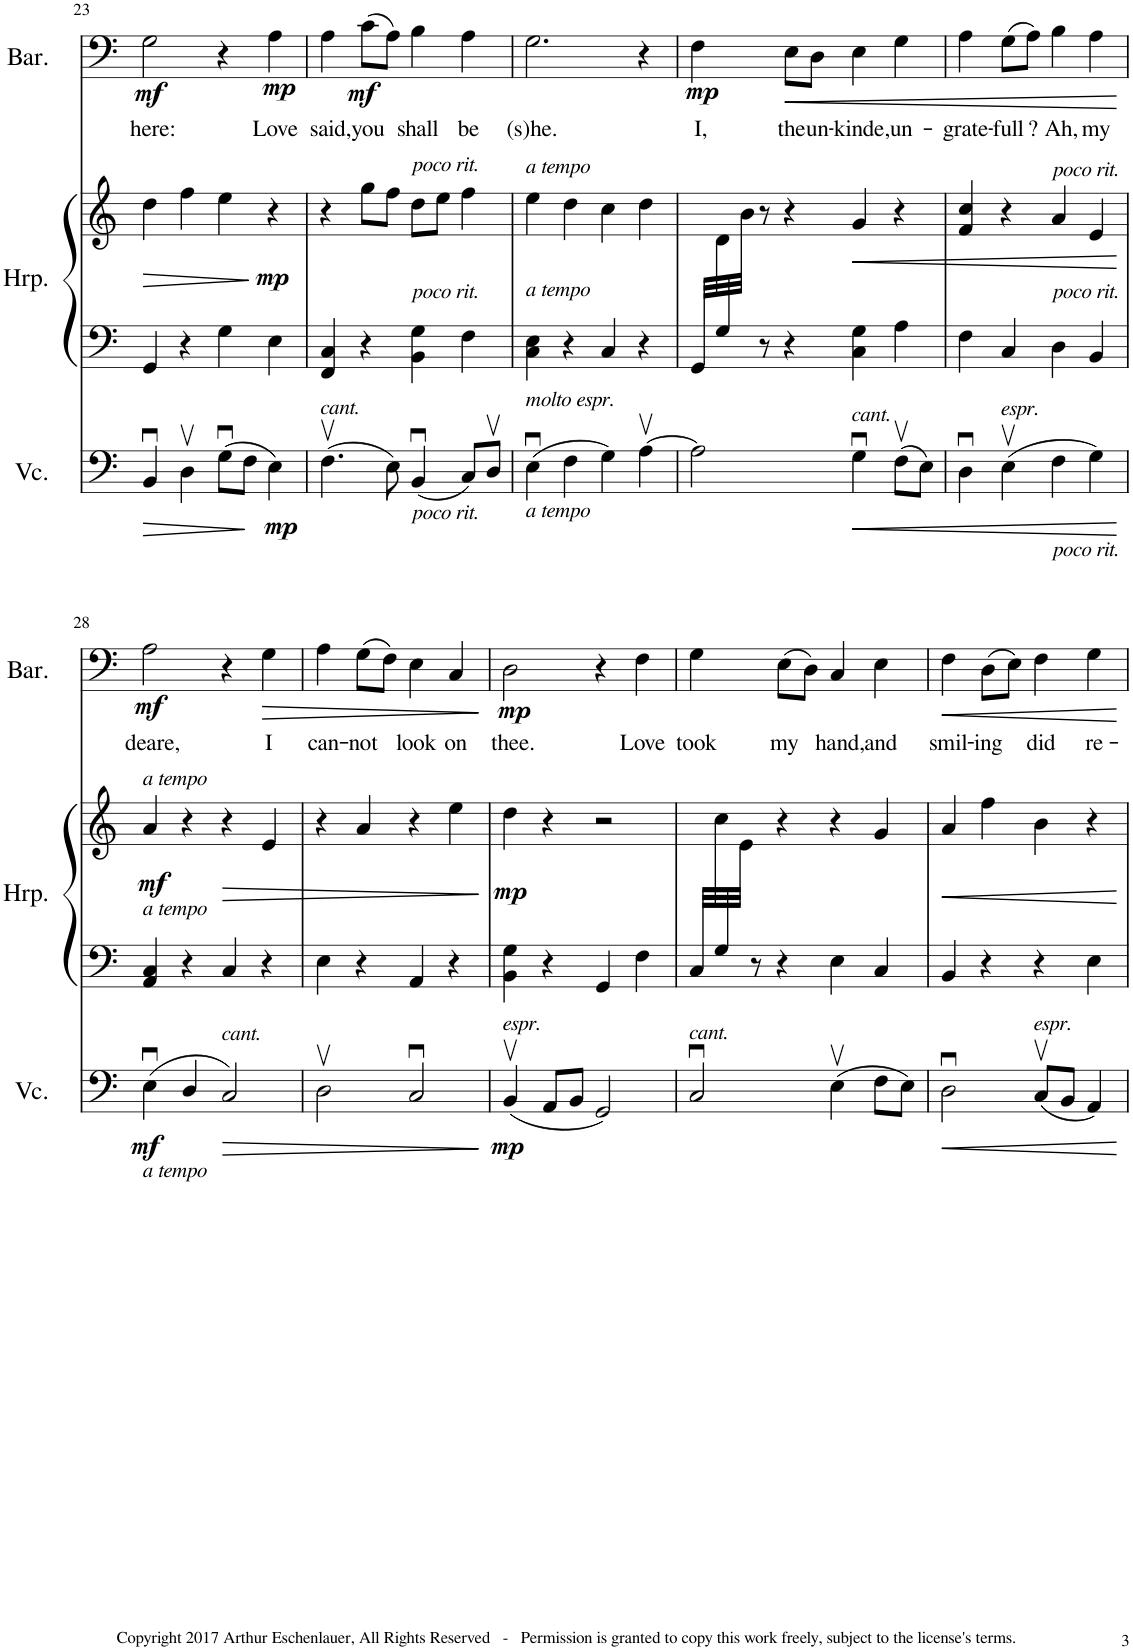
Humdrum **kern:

**kern	**dynam	**kern	**kern	**dynam	**harte	**kern	**text	**dynam
*part3	*part3	*part2	*part2	*part2	*part2	*part1	*part1	*part1
*staff4	*staff4	*staff3	*staff2	*staff2/3	*	*staff1	*staff1	*staff1
*I"Violoncello	*	*I"Harp	*	*	*	*I"Baritone	*	*
*I'Vc.	*	*I'Hrp.	*	*	*	*I'Bar.	*	*
!!LO:PB:g=z
*clefF4	*	*clefF4	*clefG2	*	*	*clefF4	*	*
*k[]	*	*k[]	*k[]	*	*	*k[]	*	*
*M4/4	*	*M4/4	*M4/4	*	*	*M4/4	*	*
=23	=23	=23	=23	=23	=23	=23	=23	=23
!	!LO:HP:b	!	!	!LO:HP:b	!	!	!LO:LY:b	!LO:DY:b
4BBu/	>	4GG/	4dd\	>	G:maj	2G\	here:	mf
4Dv\	.	4r	4ff\	.	.	.	.	.
(8Gu\L	.	4G\	4ee\	.	C:maj	4r	.	.
8F\J	.	.	.	.	.	.	.	.
!	!LO:DY:n=1:b	!	!	!LO:DY:n=1:b	!LO:H:kt=7	!	!LO:LY:b	!LO:DY:b
4E\)	] mp	4E\	4r	] mp	C:7	4A\	Love	mp
=24	=24	=24	=24	=24	=24	=24	=24	=24
!LO:TX:a:i:t=cant.	!	!	!	!	!	!	!	!
!	!	!	!	!	!	!	!LO:LY:b	!
(4.Fv\	.	4FF/ 4C/	4r	.	F:maj	4A\	said,	.
!	!	!	!	!	!LO:H:kt=9	!	!LO:LY:b	!LO:DY:b
.	.	4r	8gg\L	.	F:9	(8c\L	you	mf
8E\)	.	.	8ff\J	.	.	8A\J)	.	.
!	!	!	!	!	!	!LO:TX:b:i:t=poco rit.	!	!
!	!	!LO:TX:a:i:t=poco rit.	!	!	!	!	!	!
!LO:TX:b:i:t=poco rit.	!	!	!	!	!	!	!	!
!	!	!	!	!	!	!	!LO:LY:b	!
(4BBu/	.	4BB\ 4G\	8dd\L	.	G:maj	4B\	shall	.
.	.	.	8een\J	.	.	.	.	.
!	!	!	!	!	!LO:H:kt=7	!	!LO:LY:b	!
8C/L)	.	4F\	4ff\	.	G:7	4A\	be	.
8Dv/J	.	.	.	.	.	.	.	.
=25	=25	=25	=25	=25	=25	=25	=25	=25
!	!	!	!	!	!	!LO:TX:b:i:t=a tempo	!	!
!	!	!LO:TX:a:i:t=a tempo	!	!	!	!	!	!
!LO:TX:b:i:t=a tempo	!	!	!	!	!	!	!	!
!LO:TX:a:i:t=molto espr.	!	!	!	!	!	!	!	!
!	!	!	!	!	!	!	!LO:LY:b	!
(4Eu\	.	4C\ 4E\	4ee\	.	C:maj	2.G\	(s)he.	.
4F\	.	4r	4dd\	.	.	.	.	.
4G\)	.	4C/	4cc\	.	.	.	.	.
!	!	!	!	!	!LO:H:kt=7	!	!	!
[4Av\	.	4r	4dd\	.	D:7	4r	.	.
=26	=26	=26	=26	=26	=26	=26	=26	=26
*	*	*	*^	*	*	*	*	*
!	!	!	!	!	!	!LO:H:kt=7	!	!LO:LY:b	!LO:DY:b
2A\]	.	32GG/LLL	8ryy	32ryy	.	G:7	4F\	I,	mp
.	.	32ryy	.	32d\	.	.	.	.	.
.	.	32G/	.	32ryy	.	.	.	.	.
.	.	32ryy	.	32b\JJJ	.	.	.	.	.
.	.	8r	8r	2..ryy	.	.	.	.	.
!	!	!	!	!	!	!	!	!LO:LY:b	!LO:HP:b
.	.	4r	4r	.	.	.	8E\L	the	<
!	!	!	!	!	!	!	!	!LO:LY:b	!
.	.	.	.	.	.	.	8D\J	un-	.
!LO:TX:a:i:t=cant.	!	!	!	!	!	!	!	!	!
!	!LO:HP:b	!	!	!	!LO:HP:b	!	!	!LO:LY:b	!
4Gu\	<	4C\ 4G\	4g/	.	<	C:maj	4E\	-kinde,	.
!	!	!	!	!	!	!LO:H:kt=m7	!	!LO:LY:b	!
(8Fv\L	.	4A\	4r	.	.	A:min7	4G\	un-	.
8E\J)	.	.	.	.	.	.	.	.	.
*	*	*	*v	*v	*	*	*	*	*
=27	=27	=27	=27	=27	=27	=27	=27	=27
!	!	!	!	!	!LO:H:kt=m7	!	!LO:LY:b	!
4Du\	.	4F\	4f/ 4cc/	.	D:min7	4A\	-grate-	.
!LO:TX:a:i:t=espr.	!	!	!	!	!	!	!	!
!	!	!	!	!	!LO:H:kt=m7	!	!LO:LY:b	!
(4Ev\	.	4C/	4r	.	F:min7	(8G\L	-full	.
!	!	!	!	!	!	!	!LO:LY:b	!
.	.	.	.	.	.	8A\J)	?	.
!	!	!	!	!	!	!LO:TX:b:i:t=poco rit.	!	!
!	!	!LO:TX:a:i:t=poco rit.	!	!	!	!	!	!
!LO:TX:b:i:t=poco rit.	!	!	!	!	!	!	!	!
!	!	!	!	!	!	!	!LO:LY:b	!
4F\	.	4D\	4an/	.	B:maj	4B\	Ah,	.
!	!	!	!	!	!	!	!LO:LY:b	!
4G\)	.	4BB/	4en/	.	D:maj	4A\	my	.
.	[	.	.	[	.	.	.	[
!!LO:LB:g=z
=28	=28	=28	=28	=28	=28	=28	=28	=28
!	!	!	!	!	!	!LO:TX:b:i:t=a tempo	!	!
!	!	!LO:TX:a:i:t=a tempo	!	!	!	!	!	!
!LO:TX:b:i:t=a tempo	!	!	!	!	!	!	!	!
!	!LO:DY:b	!	!	!LO:DY:b	!LO:H:kt=m	!	!LO:LY:b	!LO:DY:b
(4Eu\	mf	4AA/ 4C/	4a/	mf	A:min	2A\	deare,	mf
4D/	.	4r	4r	.	.	.	.	.
!LO:TX:a:i:t=cant.	!	!	!	!	!	!	!	!
!	!LO:HP:b	!	!	!LO:HP:b	!	!	!	!
2C/)	>	4C/	4r	>	.	4r	.	.
!	!	!	!	!	!	!	!LO:LY:b	!LO:HP:b
.	.	4r	4e/	.	.	4G\	I	>
=29	=29	=29	=29	=29	=29	=29	=29	=29
!	!	!	!	!	!LO:H:kt=m	!	!LO:LY:b	!
2Dv\	.	4E\	4r	.	A:min/4	4A\	can-	.
!	!	!	!	!	!	!	!LO:LY:b	!
.	.	4r	4a/	.	.	(8G\L	-not	.
.	.	.	.	.	.	8F\J)	.	.
!	!	!	!	!	!LO:H:kt=m	!	!LO:LY:b	!
2Cu/	.	4AA/	4r	.	A:min	4E\	look	.
!	!	!	!	!	!	!	!LO:LY:b	!
.	.	4r	4ee\	.	.	4C/	on	.
.	]	.	.	]	.	.	.	]
=30	=30	=30	=30	=30	=30	=30	=30	=30
!LO:TX:a:i:t=espr.	!	!	!	!	!	!	!	!
!	!LO:DY:b	!	!	!LO:DY:b	!	!	!LO:LY:b	!LO:DY:b
(4BBv/	mp	4BB\ 4G\	4dd\	mp	G:maj	2D\	thee.	mp
8AA/L	.	4r	4r	.	.	.	.	.
8BB/J	.	.	.	.	.	.	.	.
!	!	!	!	!	!LO:H:kt=7	!	!	!
2GG/)	.	4GG/	2r	.	G:7	4r	.	.
!	!	!	!	!	!	!	!LO:LY:b	!
.	.	4F\	.	.	.	4F\	Love	.
=31	=31	=31	=31	=31	=31	=31	=31	=31
*	*	*	*^	*	*	*	*	*
!LO:TX:a:i:t=cant.	!	!	!	!	!	!	!	!	!
!	!	!	!	!	!	!	!	!LO:LY:b	!
2Cu/	.	32C/LLL	4ryy	32ryy	.	C:maj	4G\	took	.
.	.	32ryy	.	32cc\	.	.	.	.	.
.	.	32G/	.	32ryy	.	.	.	.	.
.	.	32ryy	.	32e\JJJ	.	.	.	.	.
.	.	8r	.	2..ryy	.	.	.	.	.
!	!	!	!	!	!	!	!	!LO:LY:b	!
.	.	4r	4r	.	.	.	(8E\L	my	.
.	.	.	.	.	.	.	8D\J)	.	.
!	!	!	!	!	!	!	!	!LO:LY:b	!
(4Ev\	.	4E\	4r	.	.	.	4C/	hand,	.
!	!	!	!	!	!	!	!	!LO:LY:b	!
8F\L	.	4C/	4g/	.	.	.	4E\	and	.
8E\J)	.	.	.	.	.	.	.	.	.
*	*	*	*v	*v	*	*	*	*	*
=32	=32	=32	=32	=32	=32	=32	=32	=32
!	!LO:HP:b	!	!	!LO:HP:b	!LO:H:kt=m7	!	!LO:LY:b	!LO:HP:b
2Du\	<	4BB/	4a/	<	B:min7	4F\	smil-	<
!	!	!	!	!	!	!	!LO:LY:b	!
.	.	4r	4ffn\	.	.	(8D\L	-ing	.
.	.	.	.	.	.	8E\J)	.	.
!LO:TX:a:i:t=espr.	!	!	!	!	!	!	!	!
!	!	!	!	!	!	!	!LO:LY:b	!
(8Cv/L	.	4r	4b\	.	.	4F\	did	.
8BB/J	.	.	.	.	.	.	.	.
!	!	!	!	!	!LO:H:kt=m7	!	!LO:LY:b	!
4AA/)	.	4E\	4r	.	E:min7	4G\	re-	.
.	[	.	.	[	.	.	.	[
=	=	=	=	=	=	=	=	=
*-	*-	*-	*-	*-	*-	*-	*-	*-
